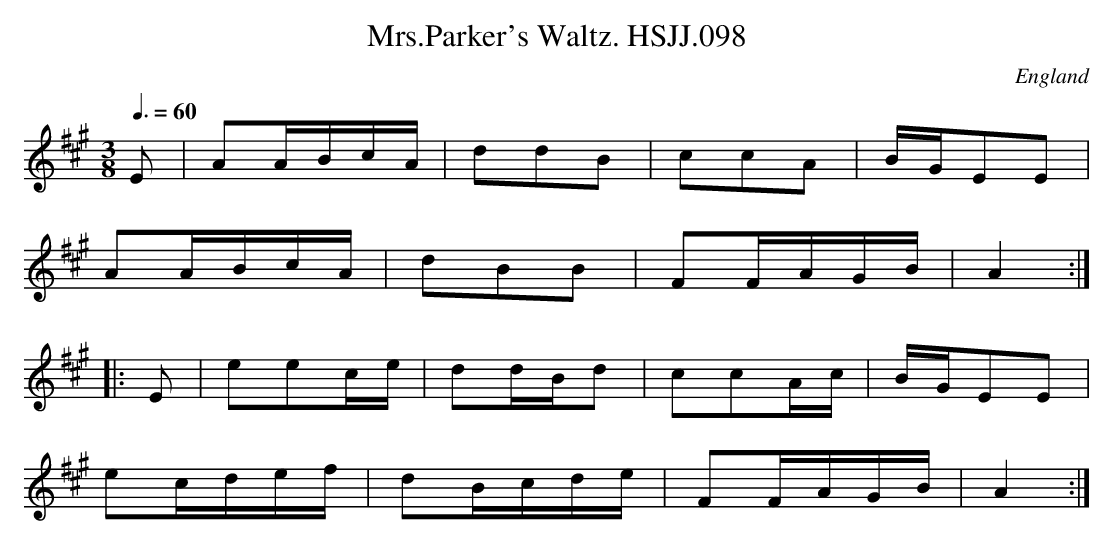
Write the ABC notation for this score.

X:1
T:Mrs.Parker's Waltz. HSJJ.098
L:1/16
M:3/8
O:England
Q:3/8=60
K:A
E2|A2ABcA|d2d2B2|c2c2A2|BGE2E2|!
A2ABcA|d2B2B2|F2FAGB|A4:|!
|:E2|e2e2ce|d2dBd2|c2c2Ac|BGE2E2|!
e2cdef|d2Bcde|F2FAGB|A4:|
